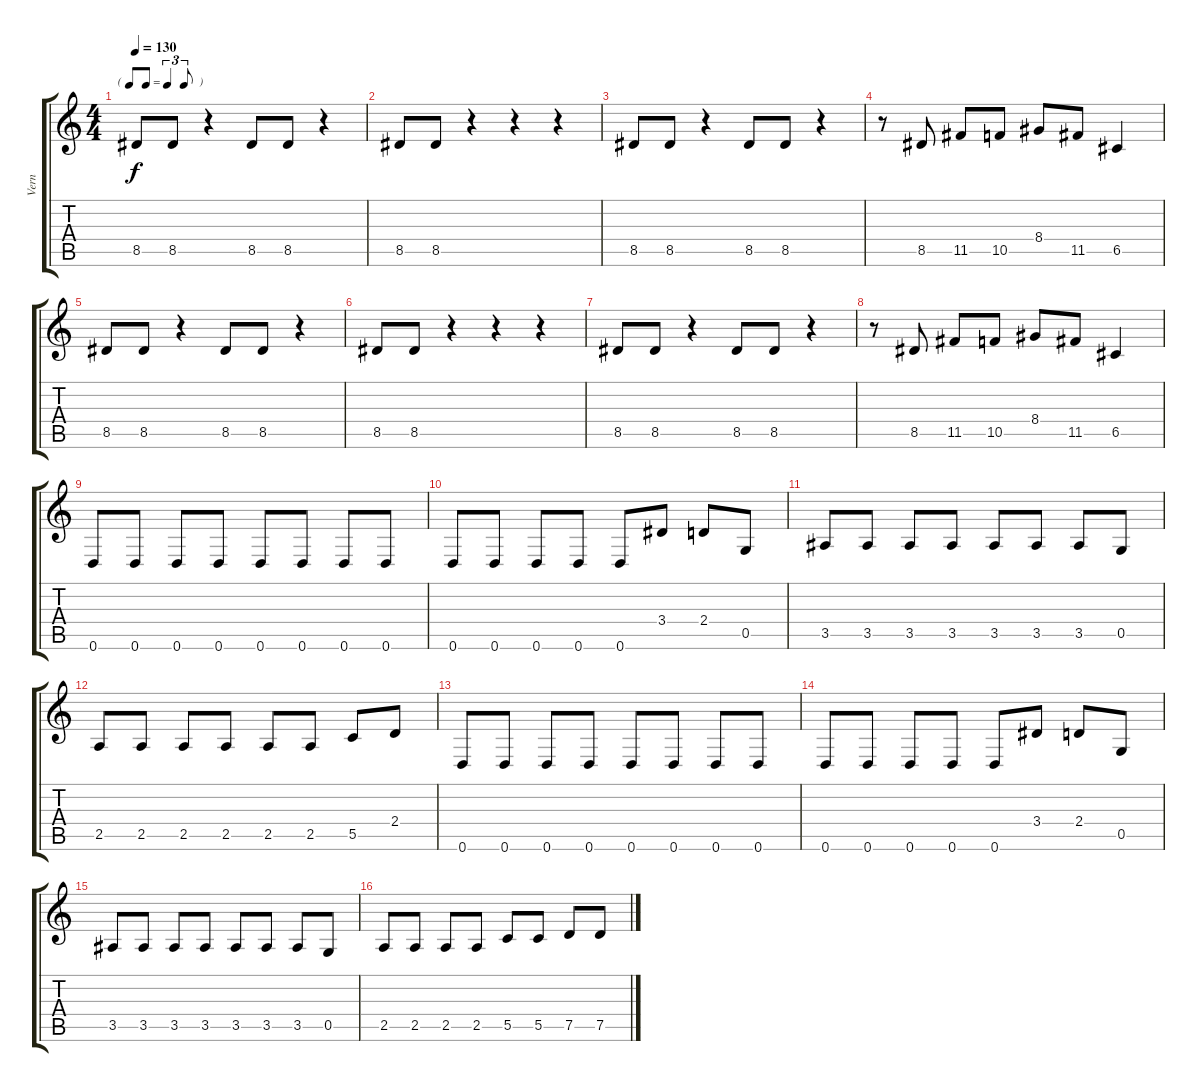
\track ("Vern" "Vern") {instrument electricbassfinger}
\staff {score tabs}
\tuning (D4 A3 F3 C3 G2 D2) {hide}
\ts (4 4)
\tf triplet8th
\tempo 130
\clef g2
\ks c
8.5.8{dy f} 8.5.8 r.4 8.5.8 8.5.8 r.4 |
8.5.8 8.5.8 r.4 r.4 r.4 |
8.5.8 8.5.8 r.4 8.5.8 8.5.8 r.4 |
r.8 8.5.8 11.5.8 10.5.8 8.4.8 11.5.8 6.5.4 |
8.5.8 8.5.8 r.4 8.5.8 8.5.8 r.4 |
8.5.8 8.5.8 r.4 r.4 r.4 |
8.5.8 8.5.8 r.4 8.5.8 8.5.8 r.4 |
r.8 8.5.8 11.5.8 10.5.8 8.4.8 11.5.8 6.5.4 |
0.6.8 0.6.8 0.6.8 0.6.8 0.6.8 0.6.8 0.6.8 0.6.8 |
0.6.8 0.6.8 0.6.8 0.6.8 0.6.8 3.4.8 2.4.8 0.5.8 |
3.5.8 3.5.8 3.5.8 3.5.8 3.5.8 3.5.8 3.5.8 0.5.8 |
2.5.8 2.5.8 2.5.8 2.5.8 2.5.8 2.5.8 5.5.8 2.4.8 |
0.6.8 0.6.8 0.6.8 0.6.8 0.6.8 0.6.8 0.6.8 0.6.8 |
0.6.8 0.6.8 0.6.8 0.6.8 0.6.8 3.4.8 2.4.8 0.5.8 |
3.5.8 3.5.8 3.5.8 3.5.8 3.5.8 3.5.8 3.5.8 0.5.8 |
2.5.8 2.5.8 2.5.8 2.5.8 5.5.8 5.5.8 7.5.8 7.5.8
